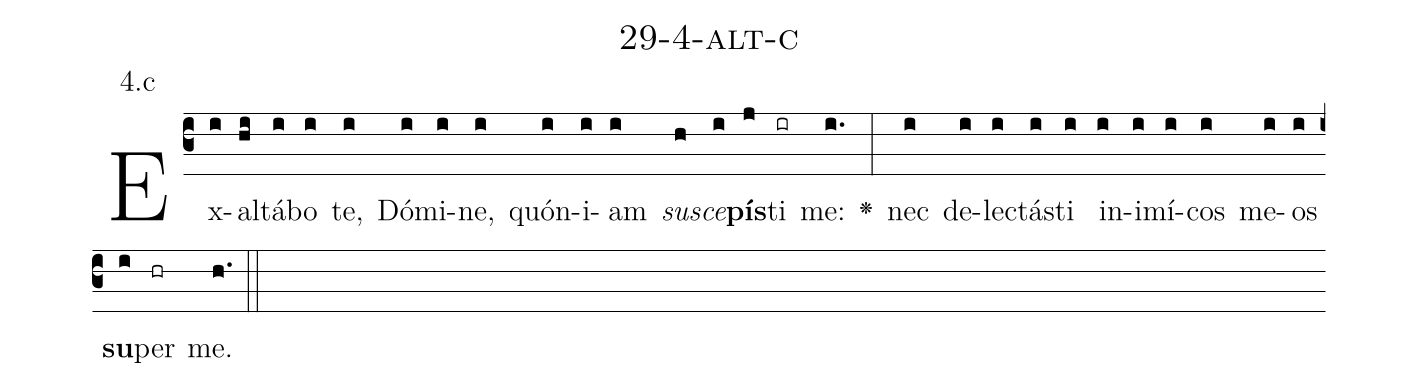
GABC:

name: 29-4-alt-c;
annotation: 4.c;
%%
(c3)Ex(i)al(hi)tá(i)bo(i) te,(i) Dó(i)mi(i)ne,(i) quón(i)i(i)am(i) <i>su</i>(h)<i>sce</i>(i)<b>pís</b>(j)ti(ir) me:(i.) <v>\greheightstar</v>(:) nec(i) de(i)lec(i)tás(i)ti(i) in(i)i(i)mí(i)cos(i) me(i)os(i) <b>su</b>(i)per(hr) me.(h.) (::)


%E(i) u(i) o(i) u(i) a(i) e.(h.) (::)
